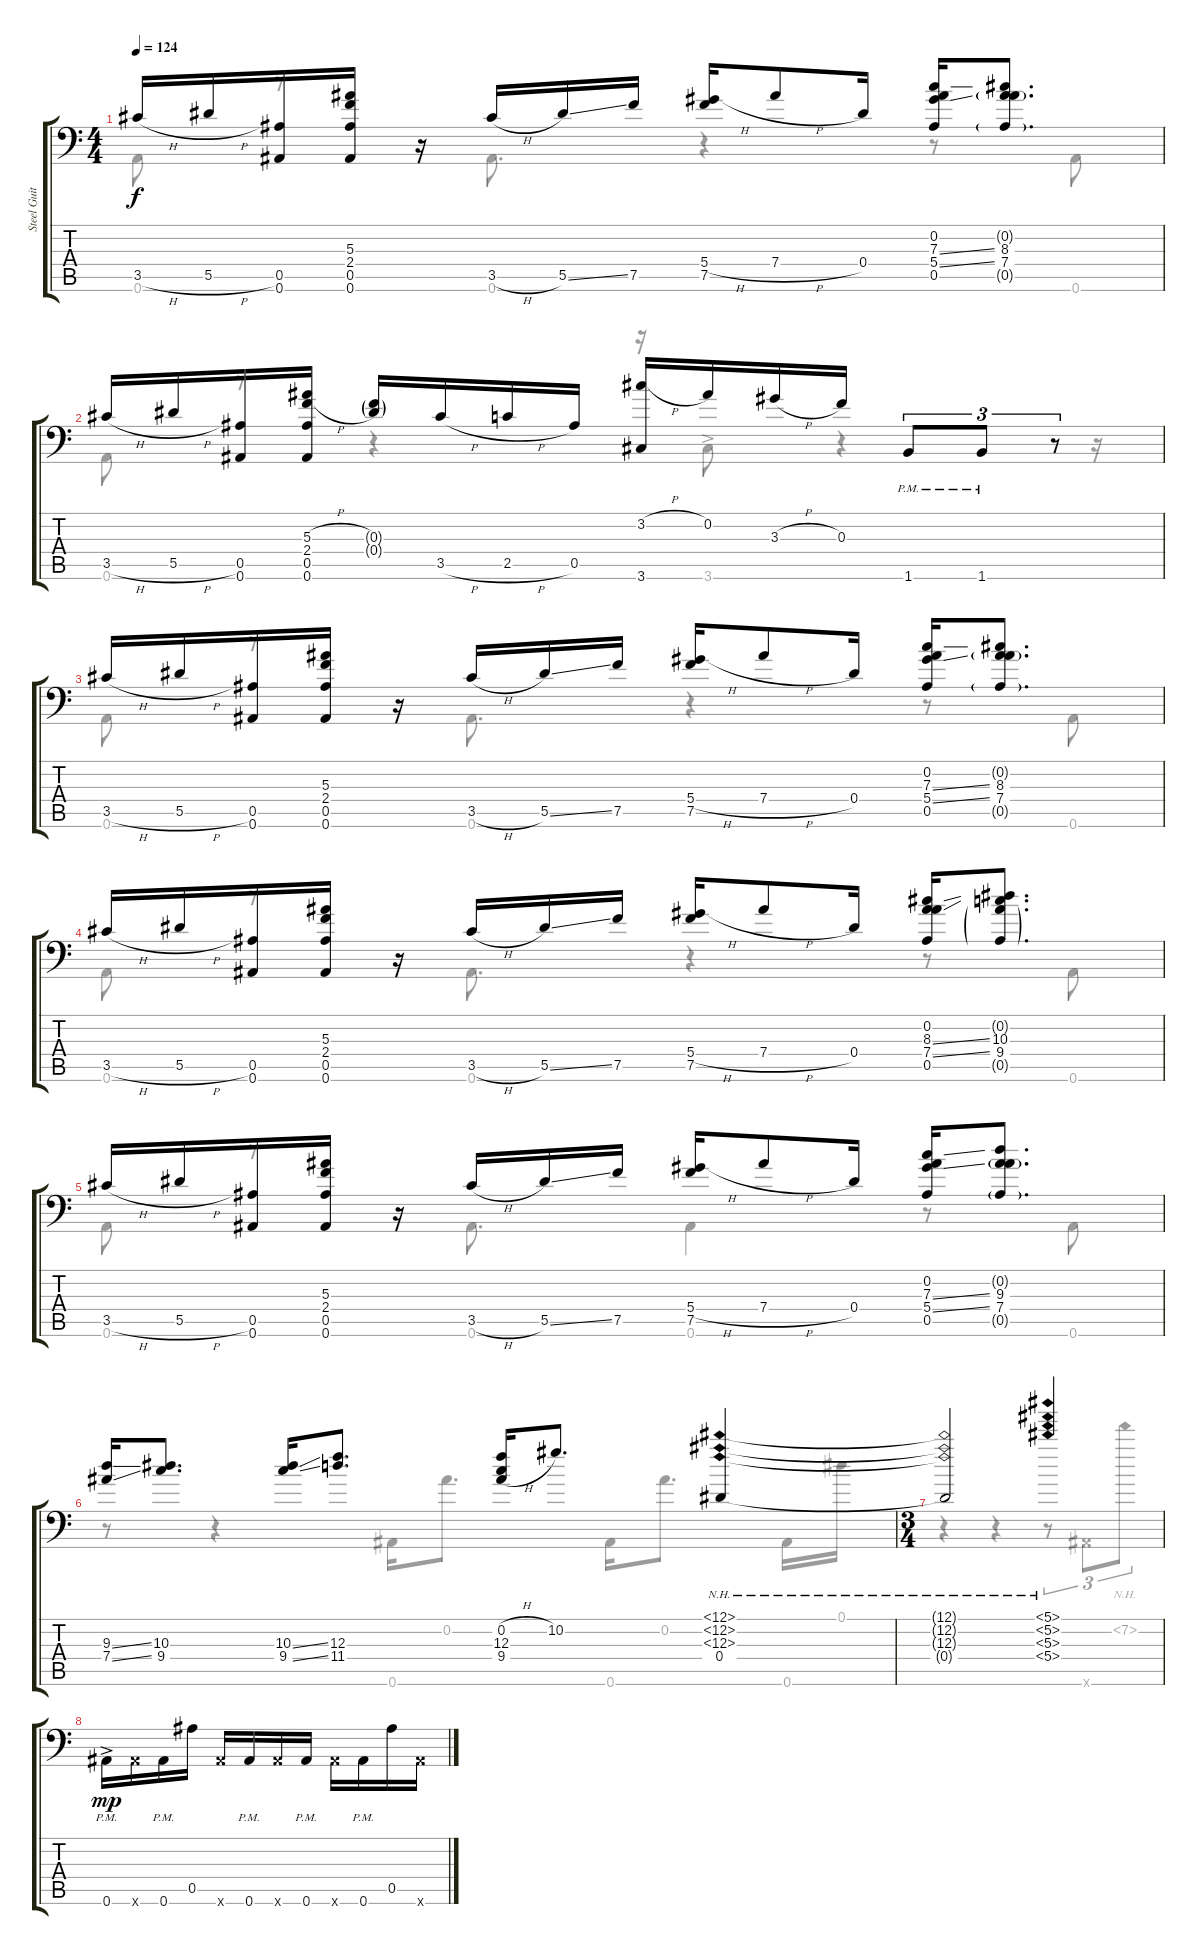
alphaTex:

\track ("Steel Guitar" "Steel Guit") {instrument acousticguitarsteel}
\staff {score tabs}
\tuning (Eb4 Bb3 F3 Eb3 Bb2 Bb1) {hide}
\voice
\ts (4 4)
\tempo 124
\clef f4
\ks c
3.5{h}.16{dy f} 5.5{h}.16 (0.5 0.6).16 (5.3 2.4 0.5 0.6).16 r.16 3.5{h}.16 5.5{ss}.16 7.5.16 (5.4{h} 7.5).16 7.4{h}.8 0.4.16 (0.2 7.3{ss} 5.4{ss} 0.5).16 (0.2{g} 8.3 7.4 0.5{g}).8{d} |
3.5{h}.16 5.5{h}.16 (0.5 0.6).16 (5.3{h} 2.4{h} 0.5 0.6).16 (0.3{g} 0.4{g}).16 3.5{h}.16 2.5{h}.16 0.5.16 (3.2{h} 3.6).16 0.2.16 3.3{h}.16 0.3.16 1.6{pm}.8{tu (3 2)} 1.6{pm}.8{tu (3 2)} r.8{tu (3 2)} |
3.5{h}.16 5.5{h}.16 (0.5 0.6).16 (5.3 2.4 0.5 0.6).16 r.16 3.5{h}.16 5.5{ss}.16 7.5.16 (5.4{h} 7.5).16 7.4{h}.8 0.4.16 (0.2 7.3{ss} 5.4{ss} 0.5).16 (0.2{g} 8.3 7.4 0.5{g}).8{d} |
3.5{h}.16 5.5{h}.16 (0.5 0.6).16 (5.3 2.4 0.5 0.6).16 r.16 3.5{h}.16 5.5{ss}.16 7.5.16 (5.4{h} 7.5).16 7.4{h}.8 0.4.16 (0.2 8.3{ss} 7.4{ss} 0.5).16 (0.2{g} 10.3 9.4 0.5{g}).8{d} |
3.5{h}.16 5.5{h}.16 (0.5 0.6).16 (5.3 2.4 0.5 0.6).16 r.16 3.5{h}.16 5.5{ss}.16 7.5.16 (5.4{h} 7.5).16 7.4{h}.8 0.4.16 (0.2 7.3{ss} 5.4{ss} 0.5).16 (0.2{g} 9.3 7.4 0.5{g}).8{d} |
(9.3{ss} 7.4{ss}).16 (10.3 9.4).8{d} (10.3{ss} 9.4{ss}).16 (12.3 11.4).8{d} (0.2{h} 12.3 9.4).16 10.2.8{d} (12.1{nh} 12.2{nh} 12.3{nh} 0.4).4 |
\ts (3 4)
(12.1{nh t} 12.2{nh t} 12.3{nh t} 0.4{t}).2 (5.1{nh} 5.2{nh} 5.3{nh} 5.4{nh}).4 |
0.6{ac pm}.16{dy mp} 0.6{x}.16 0.6{pm}.16 0.5.16 0.6{x}.16 0.6{pm}.16 0.6{x}.16 0.6{pm}.16 0.6{x}.16 0.6{pm}.16 0.5.16 0.6{x}.16
\voice
\clef f4
\ottava regular
\simile none
\ks c
0.6.8{dy f} r.8 r.16 0.6.8{d} r.4 r.8 0.6.8 |
0.6.8 r.8 r.4 r.16 3.6{ac}.8 r.4 r.16 |
0.6.8 r.8 r.16 0.6.8{d} r.4 r.8 0.6.8 |
0.6.8 r.8 r.16 0.6.8{d} r.4 r.8 0.6.8 |
0.6.8 r.8 r.16 0.6.8{d} 0.6.4 r.8 0.6.8 |
r.8 r.4 0.6.16 0.2.8{d} 0.6.16 0.2.8{d} 0.6.16 0.1.16 |
r.4 r.4 r.8{tu (3 2)} 0.6{x}.8{tu (3 2)} 7.2{nh}.8{tu (3 2)} |
